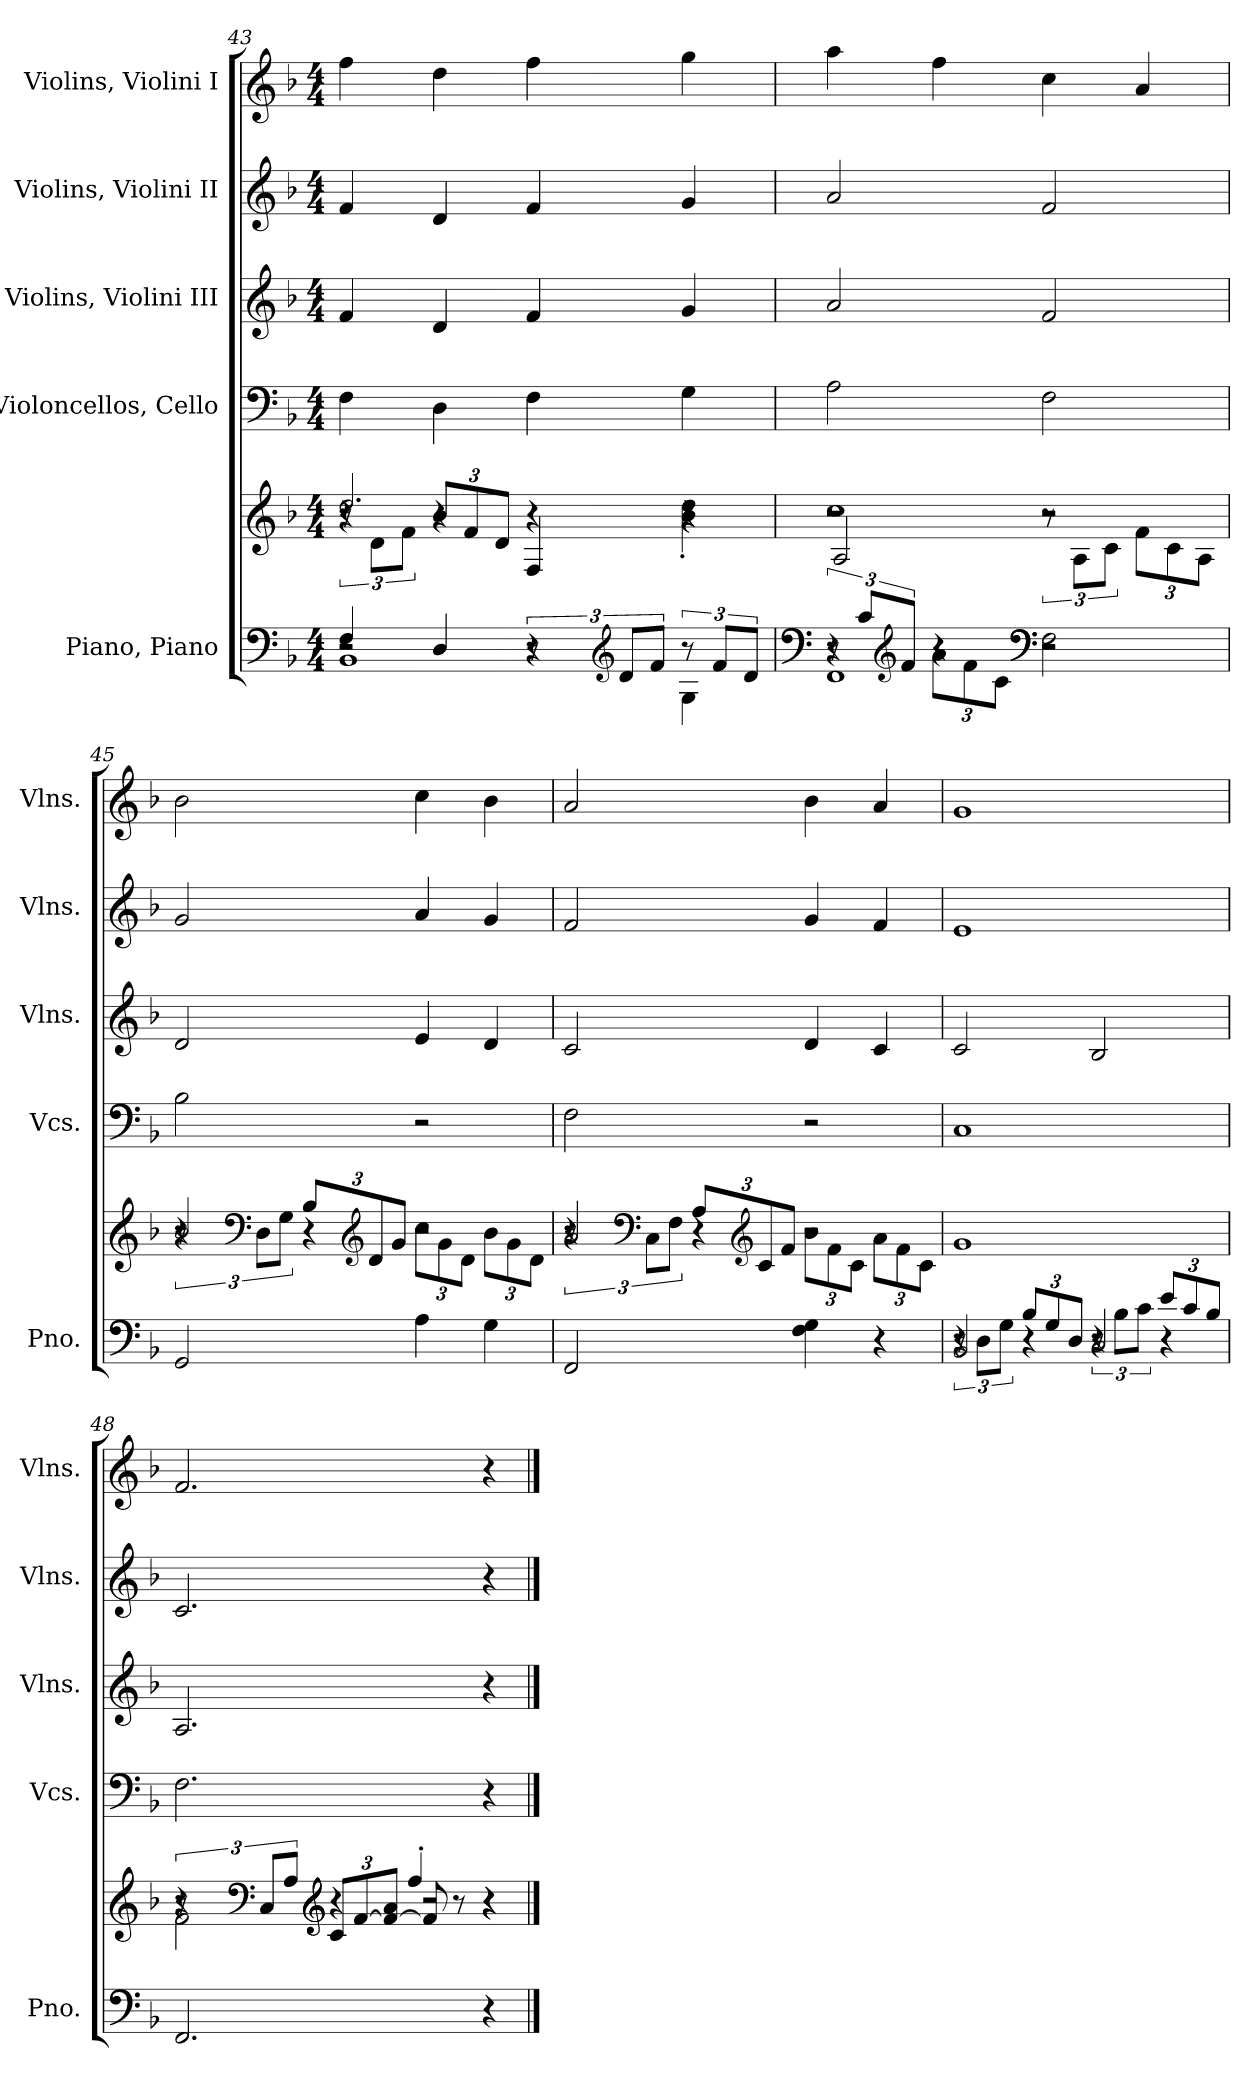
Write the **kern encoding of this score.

**kern	**kern	**kern	**kern	**kern	**kern
*part5	*part5	*part4	*part3	*part2	*part1
*staff6	*staff5	*staff4	*staff3	*staff2	*staff1
*I"Piano, Piano	*	*I"Violoncellos, Cello	*I"Violins, Violini III	*I"Violins, Violini II	*I"Violins, Violini I
*I'Pno.	*	*I'Vcs.	*I'Vlns.	*I'Vlns.	*I'Vlns.
!!LO:PB:g=z
*clefF4	*clefG2	*clefF4	*clefG2	*clefG2	*clefG2
*k[b-]	*k[b-]	*k[b-]	*k[b-]	*k[b-]	*k[b-]
*M4/4	*M4/4	*M4/4	*M4/4	*M4/4	*M4/4
=43	=43	=43	=43	=43	=43
*^	*^	*	*	*	*
*	*^	*	*^	*	*	*	*
4F/	2r	1BB-	2.dd/	12r	4r	4F\	4f/	4f/	4ff\
.	.	.	.	12d\L	.	.	.	.	.
.	.	.	.	12f\J	.	.	.	.	.
*	*	*	*	*	*Xbrackettup	*	*	*	*
4D/	.	.	.	4r	12b-/L	4D\	4d/	4d/	4dd\
.	.	.	.	.	12f/	.	.	.	.
.	.	.	.	.	12d/J	.	.	.	.
12r	4r	.	.	4r	4F/	4F\	4f/	4f/	4ff\
*clefG2	*	*	*	*	*	*	*	*	*
12d/L	.	.	.	.	.	.	.	.	.
12f/J	.	.	.	.	.	.	.	.	.
12r	4G\	.	4r	4b-\' 4dd\'	4r	4G\	4g/	4g/	4gg\
12f/L	.	.	.	.	.	.	.	.	.
12d/J	.	.	.	.	.	.	.	.	.
=44	=44	=44	=44	=44	=44	=44	=44	=44	=44
*clefF4	*	*	*	*	*	*	*	*	*
12r	4r	1FF	1cc	2r	2A/	2A\	2a/	2a/	4aa\
12c/L	.	.	.	.	.	.	.	.	.
*clefG2	*	*	*	*	*	*	*	*	*
12f/J	.	.	.	.	.	.	.	.	.
*	*Xbrackettup	*	*	*	*	*	*	*	*
4r	12a\L	.	.	.	.	.	.	.	4ff\
.	12f\	.	.	.	.	.	.	.	.
.	12c\J	.	.	.	.	.	.	.	.
*clefF4	*	*	*	*	*	*	*	*	*
*	*	*	*	*brackettup	*	*	*	*	*
2r	2F\	.	.	12r	2r	2F\	2f/	2f/	4cc\
.	.	.	.	12A\L	.	.	.	.	.
.	.	.	.	12c\J	.	.	.	.	.
*	*	*	*	*Xbrackettup	*	*	*	*	*
.	.	.	.	12f\L	.	.	.	.	4a/
.	.	.	.	12c\	.	.	.	.	.
.	.	.	.	12A\J	.	.	.	.	.
*v	*v	*v	*	*	*	*	*	*	*
!!LO:LB:g=z
=45	=45	=45	=45	=45	=45	=45	=45
*	*	*brackettup	*	*	*	*	*
2GG/	2b-/	12r	4r	2B-\	2d/	2g/	2b-\
*	*clefF4	*	*	*	*	*	*
.	.	12D\L	.	.	.	.	.
.	.	12G\J	.	.	.	.	.
*	*	*	*Xbrackettup	*	*	*	*
.	.	4r	12B-/L	.	.	.	.
*	*clefG2	*	*	*	*	*	*
.	.	.	12d/	.	.	.	.
.	.	.	12g/J	.	.	.	.
4A\	2r	12cc\L	2r	2r	4e/	4a/	4cc\
.	.	12g\	.	.	.	.	.
.	.	12d\J	.	.	.	.	.
4G\	.	12b-\L	.	.	4d/	4g/	4b-\
.	.	12g\	.	.	.	.	.
.	.	12d\J	.	.	.	.	.
=46	=46	=46	=46	=46	=46	=46	=46
*	*	*brackettup	*	*	*	*	*
2FF/	2a/	12r	4r	2F\	2c/	2f/	2a/
*	*clefF4	*	*	*	*	*	*
.	.	12C\L	.	.	.	.	.
.	.	12F\J	.	.	.	.	.
*	*	*	*Xbrackettup	*	*	*	*
.	.	4r	12A/L	.	.	.	.
*	*clefG2	*	*	*	*	*	*
.	.	.	12c/	.	.	.	.
.	.	.	12f/J	.	.	.	.
4F\ 4G\	2r	12b-\L	2r	2r	4d/	4g/	4b-\
.	.	12f\	.	.	.	.	.
.	.	12c\J	.	.	.	.	.
4r	.	12a\L	.	.	4c/	4f/	4a/
.	.	12f\	.	.	.	.	.
.	.	12c\J	.	.	.	.	.
*	*v	*v	*v	*	*	*	*
!!LO:PB:g=z
=47	=47	=47	=47	=47	=47
*^	*	*	*	*	*
*	*brackettup	*	*	*	*	*
*	*^	*	*	*	*	*
4r	12r	2BB-/	1g	1C	2c/	1e	1g
.	12D\L	.	.	.	.	.	.
.	12G\J	.	.	.	.	.	.
*Xbrackettup	*	*	*	*	*	*	*
12B-/L	4r	.	.	.	.	.	.
12G/	.	.	.	.	.	.	.
12D/J	.	.	.	.	.	.	.
*	*brackettup	*	*	*	*	*	*
4r	12r	2C/	.	.	2B-/	.	.
.	12B-\L	.	.	.	.	.	.
.	12c\J	.	.	.	.	.	.
*Xbrackettup	*	*	*	*	*	*	*
12e/L	4r	.	.	.	.	.	.
12c/	.	.	.	.	.	.	.
12B-/J	.	.	.	.	.	.	.
*v	*v	*v	*	*	*	*	*
=48	=48	=48	=48	=48	=48
*	*^	*	*	*	*
*	*	*^	*	*	*	*
*	*	*	*brackettup	*	*	*	*
2.FF/	4r	2f\	12r	2.F\	2.A/	2.c/	2.f/
*	*clefF4	*	*	*	*	*	*
.	.	.	12C/L	.	.	.	.
.	.	.	12A/J	.	.	.	.
*	*clefG2	*	*	*	*	*	*
*	*Xbrackettup	*	*	*	*	*	*
.	12c/L	.	4r	.	.	.	.
.	[12f/	.	.	.	.	.	.
.	12f/_ 12a/J	.	.	.	.	.	.
.	8f/]	2r	4ff'/	.	.	.	.
.	8r	.	.	.	.	.	.
4r	4r	.	4r	4r	4r	4r	4r
*	*v	*v	*v	*	*	*	*
==	==	==	==	==	==
*-	*-	*-	*-	*-	*-
